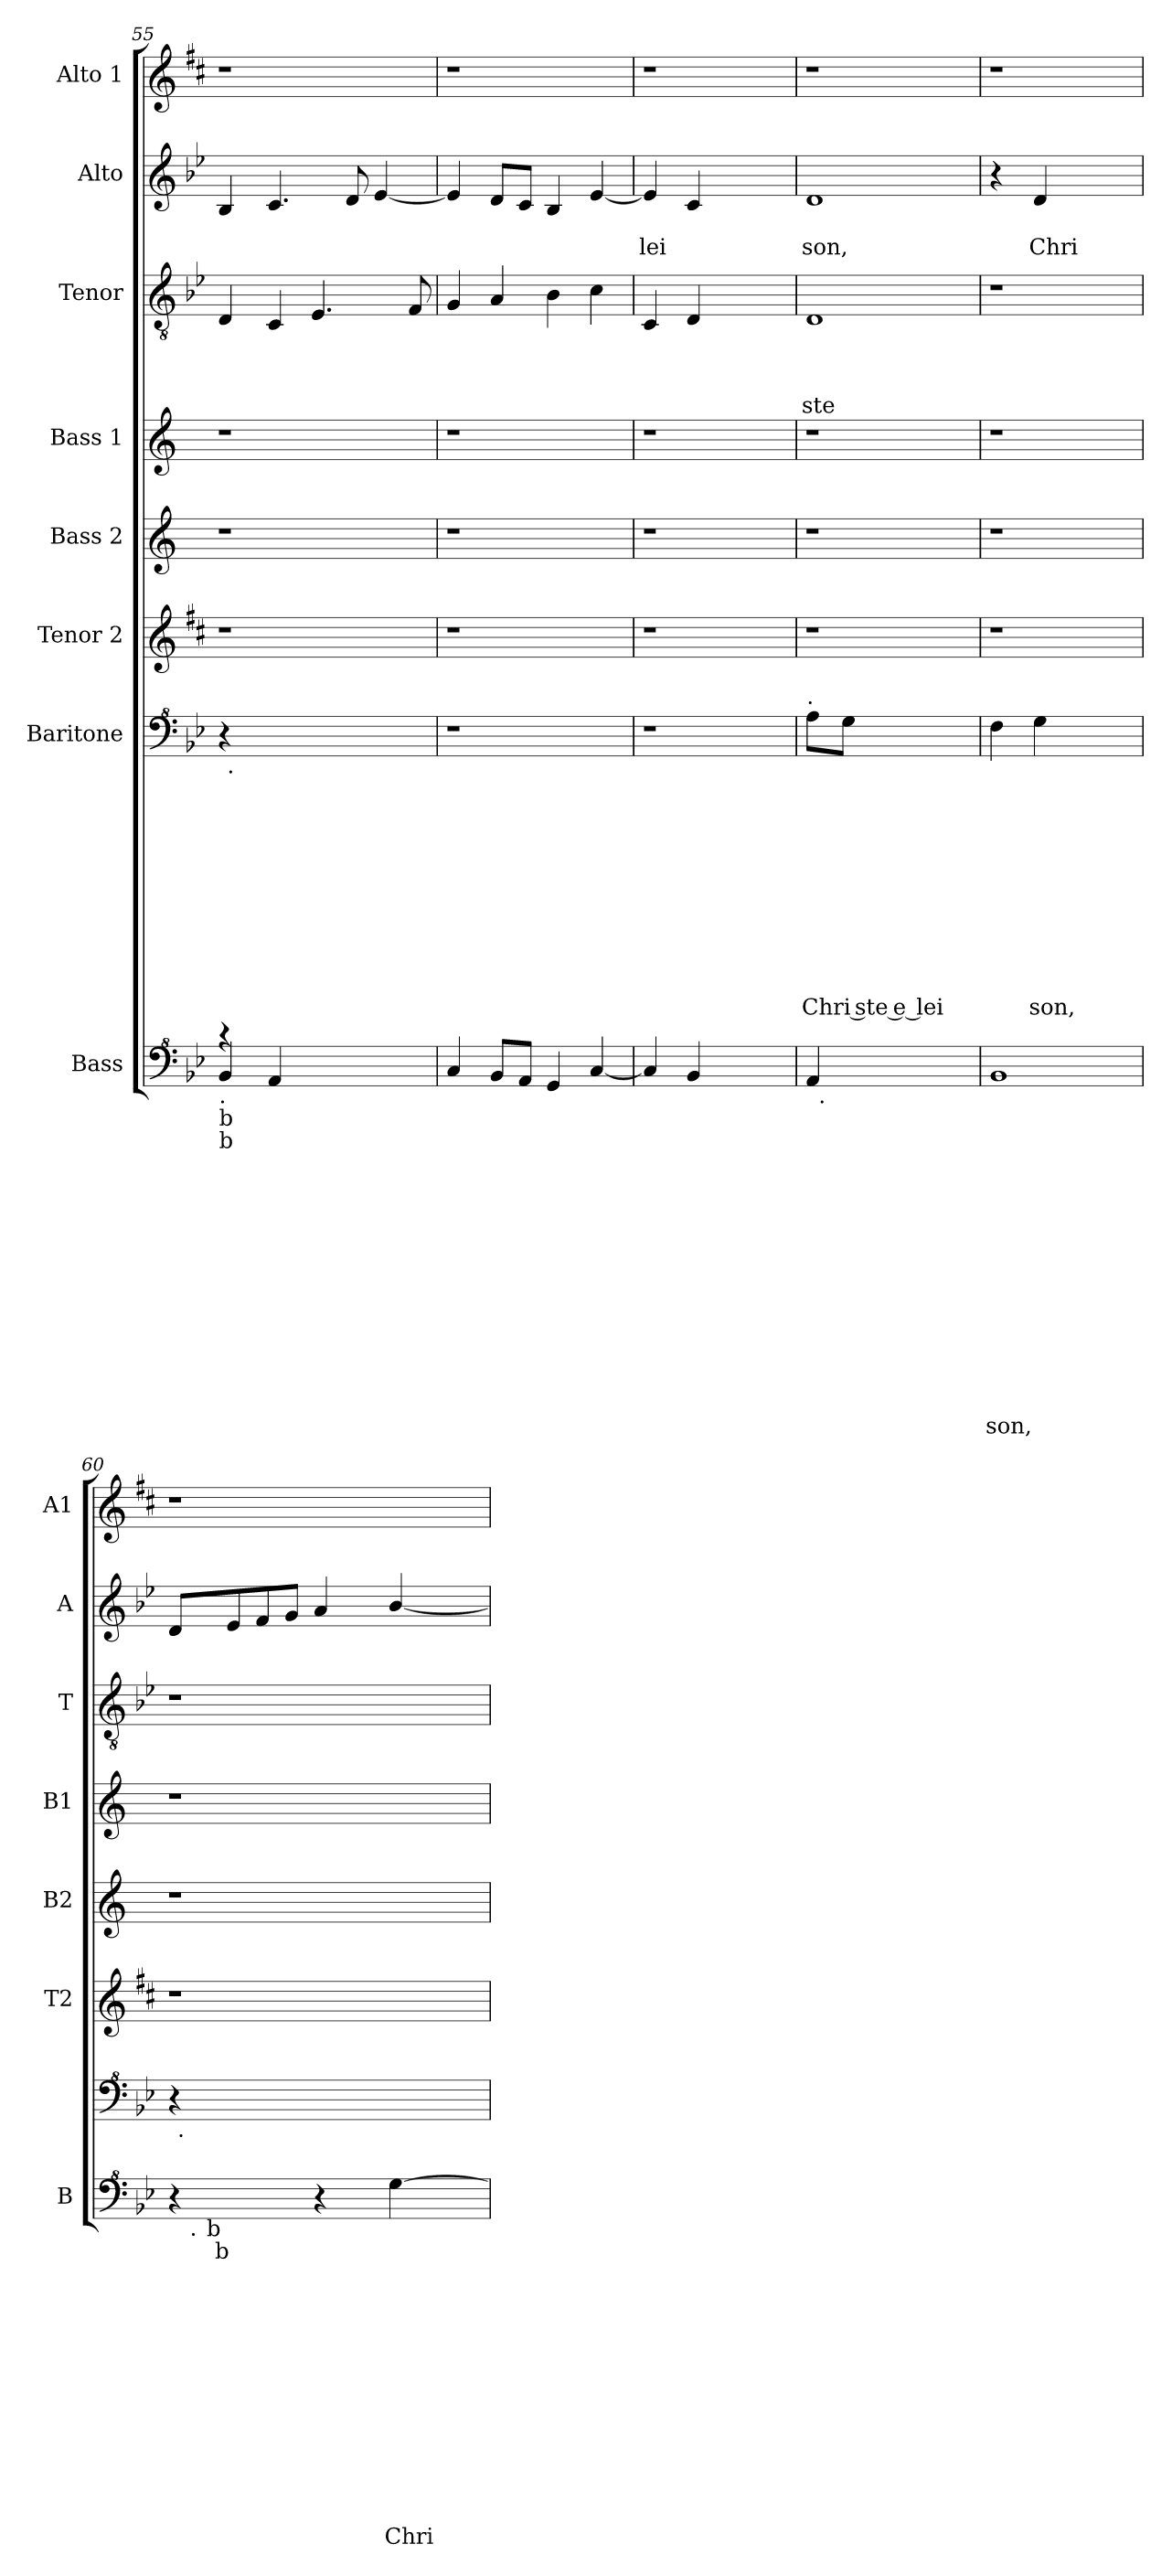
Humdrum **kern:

**kern	**text	**text	**text	**text	**text	**text	**text	**text	**text	**text	**text	**text	**text	**kern	**text	**text	**text	**text	**text	**text	**text	**text	**text	**text	**text	**kern	**kern	**kern	**kern	**text	**text	**text	**text	**kern	**text	**text	**kern
*part8	*part8	*part8	*part8	*part8	*part8	*part8	*part8	*part8	*part8	*part8	*part8	*part8	*part8	*part7	*part7	*part7	*part7	*part7	*part7	*part7	*part7	*part7	*part7	*part7	*part7	*part6	*part5	*part4	*part3	*part3	*part3	*part3	*part3	*part2	*part2	*part2	*part1
*staff8	*staff8	*staff8	*staff8	*staff8	*staff8	*staff8	*staff8	*staff8	*staff8	*staff8	*staff8	*staff8	*staff8	*staff7	*staff7	*staff7	*staff7	*staff7	*staff7	*staff7	*staff7	*staff7	*staff7	*staff7	*staff7	*staff6	*staff5	*staff4	*staff3	*staff3	*staff3	*staff3	*staff3	*staff2	*staff2	*staff2	*staff1
*I"Bass	*	*	*	*	*	*	*	*	*	*	*	*	*	*I"Baritone	*	*	*	*	*	*	*	*	*	*	*	*I"Tenor 2	*I"Bass 2	*I"Bass 1	*I"Tenor	*	*	*	*	*I"Alto	*	*	*I"Alto 1
*I'B	*	*	*	*	*	*	*	*	*	*	*	*	*	*	*	*	*	*	*	*	*	*	*	*	*	*I'T2	*I'B2	*I'B1	*I'T	*	*	*	*	*I'A	*	*	*I'A1
!!LO:LB:g=z
*clefF^4	*	*	*	*	*	*	*	*	*	*	*	*	*	*clefF^4	*	*	*	*	*	*	*	*	*	*	*	*clefG2	*clefG2	*clefG2	*clefGv2	*	*	*	*	*clefG2	*	*	*clefG2
*	*	*	*	*	*	*	*	*	*	*	*	*	*	*	*	*	*	*	*	*	*	*	*	*	*	*ITrd1c2	*	*	*ITrd1c2	*	*	*	*	*ITrd1c2	*	*	*ITrd1c2
*k[b-e-]	*	*	*	*	*	*	*	*	*	*	*	*	*	*k[b-e-]	*	*	*	*	*	*	*	*	*	*	*	*k[]	*k[]	*k[]	*k[b-e-a-d-]	*	*	*	*	*k[b-e-a-d-]	*	*	*k[]
*B-:	*	*	*	*	*	*	*	*	*	*	*	*	*	*B-:	*	*	*	*	*	*	*	*	*	*	*	*C:	*C:	*C:	*A-:	*	*	*	*	*A-:	*	*	*C:
=55	=55	=55	=55	=55	=55	=55	=55	=55	=55	=55	=55	=55	=55	=55	=55	=55	=55	=55	=55	=55	=55	=55	=55	=55	=55	=55	=55	=55	=55	=55	=55	=55	=55	=55	=55	=55	=55
*^	*	*	*	*	*	*	*	*	*	*	*	*	*	*	*	*	*	*	*	*	*	*	*	*	*	*	*	*	*	*	*	*	*	*	*	*	*
!LO:TX:b:t=.	!	!	!	!	!	!	!	!	!	!	!	!	!	!	!	!	!	!	!	!	!	!	!	!	!	!	!	!	!	!	!	!	!	!	!	!	!	!
!LO:TX:b:t=b	!	!	!	!	!	!	!	!	!	!	!	!	!	!	!	!	!	!	!	!	!	!	!	!	!	!	!	!	!	!	!	!	!	!	!	!	!	!
!LO:TX:b:t=b	!	!	!	!	!	!	!	!	!	!	!	!	!	!	!	!	!	!	!	!	!	!	!	!	!	!	!	!	!	!	!	!	!	!	!	!	!	!
*	*	*	*	*	*	*	*	*	*	*	*	*	*	*	*^	*	*	*	*	*	*	*	*	*	*	*	*	*	*	*	*	*	*	*	*	*	*	*
4rcc	4B-/	.	.	.	.	.	.	.	.	.	.	.	.	.	4r	64ryy	.	.	.	.	.	.	.	.	.	.	.	1r	1r	1r	4C/	.	.	.	.	4A-/	.	.	1r
!	!	!	!	!	!	!	!	!	!	!	!	!	!	!	!	!LO:TX:b:t=.	!	!	!	!	!	!	!	!	!	!	!	!	!	!	!	!	!	!	!	!	!	!	!
.	.	.	.	.	.	.	.	.	.	.	.	.	.	.	.	2ryy	.	.	.	.	.	.	.	.	.	.	.	.	.	.	.	.	.	.	.	.	.	.	.
2ryy	4A/	.	.	.	.	.	.	.	.	.	.	.	.	.	2.ryy	.	.	.	.	.	.	.	.	.	.	.	.	.	.	.	4BB-/	.	.	.	.	4.B-/	.	.	.
.	2ryy	.	.	.	.	.	.	.	.	.	.	.	.	.	.	.	.	.	.	.	.	.	.	.	.	.	.	.	.	.	4.D-/	.	.	.	.	.	.	.	.
.	.	.	.	.	.	.	.	.	.	.	.	.	.	.	.	4ryy	.	.	.	.	.	.	.	.	.	.	.	.	.	.	.	.	.	.	.	.	.	.	.
.	.	.	.	.	.	.	.	.	.	.	.	.	.	.	.	.	.	.	.	.	.	.	.	.	.	.	.	.	.	.	.	.	.	.	.	8c/	.	.	.
4ryy	.	.	.	.	.	.	.	.	.	.	.	.	.	.	.	.	.	.	.	.	.	.	.	.	.	.	.	.	.	.	.	.	.	.	.	[<4d-/	.	.	.
.	.	.	.	.	.	.	.	.	.	.	.	.	.	.	.	8...ryy	.	.	.	.	.	.	.	.	.	.	.	.	.	.	.	.	.	.	.	.	.	.	.
.	.	.	.	.	.	.	.	.	.	.	.	.	.	.	.	.	.	.	.	.	.	.	.	.	.	.	.	.	.	.	8E-/	.	.	.	.	.	.	.	.
*v	*v	*	*	*	*	*	*	*	*	*	*	*	*	*	*	*	*	*	*	*	*	*	*	*	*	*	*	*	*	*	*	*	*	*	*	*	*	*	*
*	*	*	*	*	*	*	*	*	*	*	*	*	*	*v	*v	*	*	*	*	*	*	*	*	*	*	*	*	*	*	*	*	*	*	*	*	*	*	*
=56	=56	=56	=56	=56	=56	=56	=56	=56	=56	=56	=56	=56	=56	=56	=56	=56	=56	=56	=56	=56	=56	=56	=56	=56	=56	=56	=56	=56	=56	=56	=56	=56	=56	=56	=56	=56	=56
4c/	.	.	.	.	.	.	.	.	.	.	.	.	.	1r	.	.	.	.	.	.	.	.	.	.	.	1r	1r	1r	4F/	.	.	.	.	4d-/]	.	.	1r
8B-/L	.	.	.	.	.	.	.	.	.	.	.	.	.	.	.	.	.	.	.	.	.	.	.	.	.	.	.	.	4G/	.	.	.	.	8c/L	.	.	.
8A/J	.	.	.	.	.	.	.	.	.	.	.	.	.	.	.	.	.	.	.	.	.	.	.	.	.	.	.	.	.	.	.	.	.	8B-/J	.	.	.
4G/	.	.	.	.	.	.	.	.	.	.	.	.	.	.	.	.	.	.	.	.	.	.	.	.	.	.	.	.	4A-\	.	.	.	.	4A-/	.	.	.
[<4c/	.	.	.	.	.	.	.	.	.	.	.	.	.	.	.	.	.	.	.	.	.	.	.	.	.	.	.	.	4B-\	.	.	.	.	[<4d-/	.	.	.
=57	=57	=57	=57	=57	=57	=57	=57	=57	=57	=57	=57	=57	=57	=57	=57	=57	=57	=57	=57	=57	=57	=57	=57	=57	=57	=57	=57	=57	=57	=57	=57	=57	=57	=57	=57	=57	=57
!	!	!	!	!	!	!	!	!	!	!	!	!	!	!	!	!	!	!	!	!	!	!	!	!	!	!	!	!	!	!	!	!	!	!	!	!LO:LY:b	!
4c/]	.	.	.	.	.	.	.	.	.	.	.	.	.	1r	.	.	.	.	.	.	.	.	.	.	.	1r	1r	1r	4BB-/	.	.	.	.	4d-/]	.	lei	1r
4B-/	.	.	.	.	.	.	.	.	.	.	.	.	.	.	.	.	.	.	.	.	.	.	.	.	.	.	.	.	4C/	.	.	.	.	4B-/	.	.	.
2ryy	.	.	.	.	.	.	.	.	.	.	.	.	.	.	.	.	.	.	.	.	.	.	.	.	.	.	.	.	2ryy	.	.	.	.	2ryy	.	.	.
=58	=58	=58	=58	=58	=58	=58	=58	=58	=58	=58	=58	=58	=58	=58	=58	=58	=58	=58	=58	=58	=58	=58	=58	=58	=58	=58	=58	=58	=58	=58	=58	=58	=58	=58	=58	=58	=58
!	!	!	!	!	!	!	!	!	!	!	!	!	!	!LO:TX:a:t=.	!	!	!	!	!	!	!	!	!	!	!	!	!	!	!	!	!	!	!	!	!	!	!
!	!	!	!	!	!	!	!	!	!	!	!	!	!	!	!	!	!	!	!	!	!	!	!	!	!LO:LY:b:rj	!	!	!	!	!	!	!	!LO:LY:b	!	!	!LO:LY:b	!
*^	*	*	*	*	*	*	*	*	*	*	*	*	*	*	*	*	*	*	*	*	*	*	*	*	*	*	*	*	*	*	*	*	*	*	*	*	*
4A/	32ryy	.	.	.	.	.	.	.	.	.	.	.	.	.	8a\L	.	.	.	.	.	.	.	.	.	.	Chri ste e lei	1r	1r	1r	1C	.	.	.	ste	1c	.	son,	1r
!	!LO:TX:b:t=.	!	!	!	!	!	!	!	!	!	!	!	!	!	!	!	!	!	!	!	!	!	!	!	!	!	!	!	!	!	!	!	!	!	!	!	!	!
.	2ryy	.	.	.	.	.	.	.	.	.	.	.	.	.	.	.	.	.	.	.	.	.	.	.	.	.	.	.	.	.	.	.	.	.	.	.	.	.
.	.	.	.	.	.	.	.	.	.	.	.	.	.	.	8g\J	.	.	.	.	.	.	.	.	.	.	.	.	.	.	.	.	.	.	.	.	.	.	.
2.ryy	.	.	.	.	.	.	.	.	.	.	.	.	.	.	2.ryy	.	.	.	.	.	.	.	.	.	.	.	.	.	.	.	.	.	.	.	.	.	.	.
.	4...ryy	.	.	.	.	.	.	.	.	.	.	.	.	.	.	.	.	.	.	.	.	.	.	.	.	.	.	.	.	.	.	.	.	.	.	.	.	.
=59	=59	=59	=59	=59	=59	=59	=59	=59	=59	=59	=59	=59	=59	=59	=59	=59	=59	=59	=59	=59	=59	=59	=59	=59	=59	=59	=59	=59	=59	=59	=59	=59	=59	=59	=59	=59	=59	=59
!	!	!	!	!	!	!	!	!	!	!	!	!	!	!LO:LY:b	!	!	!	!	!	!	!	!	!	!	!	!	!	!	!	!	!	!	!	!	!	!	!	!
*v	*v	*	*	*	*	*	*	*	*	*	*	*	*	*	*	*	*	*	*	*	*	*	*	*	*	*	*	*	*	*	*	*	*	*	*	*	*	*
1B-	.	.	.	.	.	.	.	.	.	.	.	.	son,	4f\	.	.	.	.	.	.	.	.	.	.	.	1r	1r	1r	1r	.	.	.	.	4r	.	.	1r
!	!	!	!	!	!	!	!	!	!	!	!	!	!	!	!	!	!	!	!	!	!	!	!	!	!LO:LY:b	!	!	!	!	!	!	!	!	!	!	!LO:LY:b	!
.	.	.	.	.	.	.	.	.	.	.	.	.	.	4g\	.	.	.	.	.	.	.	.	.	.	son,	.	.	.	.	.	.	.	.	4c/	.	Chri	.
.	.	.	.	.	.	.	.	.	.	.	.	.	.	2ryy	.	.	.	.	.	.	.	.	.	.	.	.	.	.	.	.	.	.	.	2ryy	.	.	.
!!LO:PB:g=z
=60	=60	=60	=60	=60	=60	=60	=60	=60	=60	=60	=60	=60	=60	=60	=60	=60	=60	=60	=60	=60	=60	=60	=60	=60	=60	=60	=60	=60	=60	=60	=60	=60	=60	=60	=60	=60	=60
*^	*	*	*	*	*	*	*	*	*	*	*	*	*	*^	*	*	*	*	*	*	*	*	*	*	*	*	*	*	*	*	*	*	*	*	*	*	*
*	*^	*	*	*	*	*	*	*	*	*	*	*	*	*	*	*	*	*	*	*	*	*	*	*	*	*	*	*	*	*	*	*	*	*	*	*	*	*	*
*	*	*^	*	*	*	*	*	*	*	*	*	*	*	*	*	*	*	*	*	*	*	*	*	*	*	*	*	*	*	*	*	*	*	*	*	*	*	*	*	*
4r	32.ryy	16ryy	16.ryy	.	.	.	.	.	.	.	.	.	.	.	.	.	4r	64ryy	.	.	.	.	.	.	.	.	.	.	.	1r	1r	1r	1r	.	.	.	.	8c/L	.	.	1r
!	!	!	!	!	!	!	!	!	!	!	!	!	!	!	!	!	!	!LO:TX:b:t=.	!	!	!	!	!	!	!	!	!	!	!	!	!	!	!	!	!	!	!	!	!	!	!
.	.	.	.	.	.	.	.	.	.	.	.	.	.	.	.	.	.	2ryy	.	.	.	.	.	.	.	.	.	.	.	.	.	.	.	.	.	.	.	.	.	.	.
!	!LO:TX:b:t=.	!	!	!	!	!	!	!	!	!	!	!	!	!	!	!	!	!	!	!	!	!	!	!	!	!	!	!	!	!	!	!	!	!	!	!	!	!	!	!	!
.	2ryy	.	.	.	.	.	.	.	.	.	.	.	.	.	.	.	.	.	.	.	.	.	.	.	.	.	.	.	.	.	.	.	.	.	.	.	.	.	.	.	.
.	.	64ryy	.	.	.	.	.	.	.	.	.	.	.	.	.	.	.	.	.	.	.	.	.	.	.	.	.	.	.	.	.	.	.	.	.	.	.	.	.	.	.
!	!	!LO:TX:b:t=b	!	!	!	!	!	!	!	!	!	!	!	!	!	!	!	!	!	!	!	!	!	!	!	!	!	!	!	!	!	!	!	!	!	!	!	!	!	!	!
.	.	2ryy	.	.	.	.	.	.	.	.	.	.	.	.	.	.	.	.	.	.	.	.	.	.	.	.	.	.	.	.	.	.	.	.	.	.	.	.	.	.	.
!	!	!	!LO:TX:b:t=b	!	!	!	!	!	!	!	!	!	!	!	!	!	!	!	!	!	!	!	!	!	!	!	!	!	!	!	!	!	!	!	!	!	!	!	!	!	!
.	.	.	2ryy	.	.	.	.	.	.	.	.	.	.	.	.	.	.	.	.	.	.	.	.	.	.	.	.	.	.	.	.	.	.	.	.	.	.	.	.	.	.
.	.	.	.	.	.	.	.	.	.	.	.	.	.	.	.	.	.	.	.	.	.	.	.	.	.	.	.	.	.	.	.	.	.	.	.	.	.	8d-/	.	.	.
4ryy	.	.	.	.	.	.	.	.	.	.	.	.	.	.	.	.	2.ryy	.	.	.	.	.	.	.	.	.	.	.	.	.	.	.	.	.	.	.	.	8e-/	.	.	.
.	.	.	.	.	.	.	.	.	.	.	.	.	.	.	.	.	.	.	.	.	.	.	.	.	.	.	.	.	.	.	.	.	.	.	.	.	.	8f/J	.	.	.
4r	.	.	.	.	.	.	.	.	.	.	.	.	.	.	.	.	.	.	.	.	.	.	.	.	.	.	.	.	.	.	.	.	.	.	.	.	.	4g/	.	.	.
.	.	.	.	.	.	.	.	.	.	.	.	.	.	.	.	.	.	4ryy	.	.	.	.	.	.	.	.	.	.	.	.	.	.	.	.	.	.	.	.	.	.	.
.	4ryy	.	.	.	.	.	.	.	.	.	.	.	.	.	.	.	.	.	.	.	.	.	.	.	.	.	.	.	.	.	.	.	.	.	.	.	.	.	.	.	.
.	.	4ryy	.	.	.	.	.	.	.	.	.	.	.	.	.	.	.	.	.	.	.	.	.	.	.	.	.	.	.	.	.	.	.	.	.	.	.	.	.	.	.
.	.	.	4ryy	.	.	.	.	.	.	.	.	.	.	.	.	.	.	.	.	.	.	.	.	.	.	.	.	.	.	.	.	.	.	.	.	.	.	.	.	.	.
!	!	!	!	!	!	!	!	!	!	!	!	!	!	!	!	!LO:LY:b	!	!	!	!	!	!	!	!	!	!	!	!	!	!	!	!	!	!	!	!	!	!	!	!	!
[>4g\	.	.	.	.	.	.	.	.	.	.	.	.	.	.	.	Chri	.	.	.	.	.	.	.	.	.	.	.	.	.	.	.	.	.	.	.	.	.	[<4a-/	.	.	.
.	.	.	.	.	.	.	.	.	.	.	.	.	.	.	.	.	.	8...ryy	.	.	.	.	.	.	.	.	.	.	.	.	.	.	.	.	.	.	.	.	.	.	.
.	8ryy	.	.	.	.	.	.	.	.	.	.	.	.	.	.	.	.	.	.	.	.	.	.	.	.	.	.	.	.	.	.	.	.	.	.	.	.	.	.	.	.
.	.	8ryy	.	.	.	.	.	.	.	.	.	.	.	.	.	.	.	.	.	.	.	.	.	.	.	.	.	.	.	.	.	.	.	.	.	.	.	.	.	.	.
.	.	.	8ryy	.	.	.	.	.	.	.	.	.	.	.	.	.	.	.	.	.	.	.	.	.	.	.	.	.	.	.	.	.	.	.	.	.	.	.	.	.	.
.	16ryy	.	.	.	.	.	.	.	.	.	.	.	.	.	.	.	.	.	.	.	.	.	.	.	.	.	.	.	.	.	.	.	.	.	.	.	.	.	.	.	.
.	.	32.ryy	.	.	.	.	.	.	.	.	.	.	.	.	.	.	.	.	.	.	.	.	.	.	.	.	.	.	.	.	.	.	.	.	.	.	.	.	.	.	.
.	.	.	32ryy	.	.	.	.	.	.	.	.	.	.	.	.	.	.	.	.	.	.	.	.	.	.	.	.	.	.	.	.	.	.	.	.	.	.	.	.	.	.
.	64ryy	.	.	.	.	.	.	.	.	.	.	.	.	.	.	.	.	.	.	.	.	.	.	.	.	.	.	.	.	.	.	.	.	.	.	.	.	.	.	.	.
*v	*v	*v	*v	*	*	*	*	*	*	*	*	*	*	*	*	*	*	*	*	*	*	*	*	*	*	*	*	*	*	*	*	*	*	*	*	*	*	*	*	*	*
*	*	*	*	*	*	*	*	*	*	*	*	*	*	*v	*v	*	*	*	*	*	*	*	*	*	*	*	*	*	*	*	*	*	*	*	*	*	*	*
=	=	=	=	=	=	=	=	=	=	=	=	=	=	=	=	=	=	=	=	=	=	=	=	=	=	=	=	=	=	=	=	=	=	=	=	=	=
*-	*-	*-	*-	*-	*-	*-	*-	*-	*-	*-	*-	*-	*-	*-	*-	*-	*-	*-	*-	*-	*-	*-	*-	*-	*-	*-	*-	*-	*-	*-	*-	*-	*-	*-	*-	*-	*-
